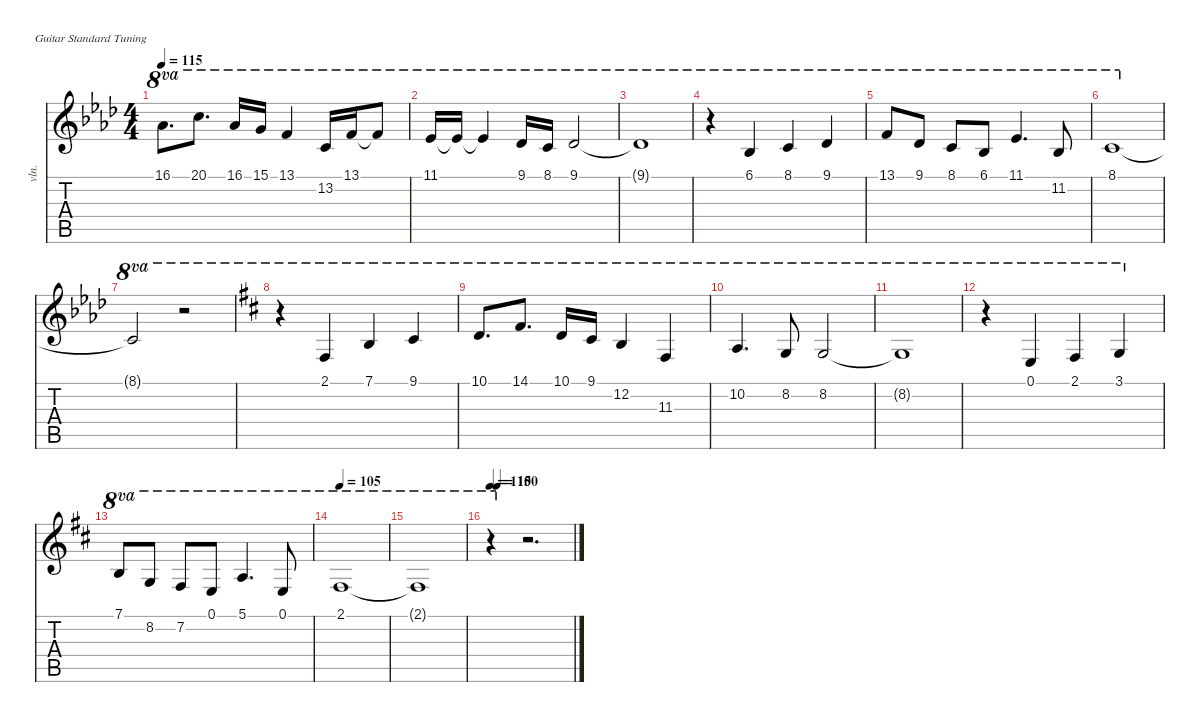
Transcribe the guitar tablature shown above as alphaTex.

\defaultSystemsLayout 4
\hideDynamics
\bracketExtendMode nobrackets
\track ("Key Dub" "vln.") {instrument synthstrings1}
\staff {score tabs}
\tuning (E4 B3 G3 D3 A2 E2)
\ts (4 4)
\tempo 115
\clef g2
\ks fminor
16.1{acc b}.8{d ot 8va dy f} 20.1{acc forcenatural}.8{d ot 8va} 16.1{acc b}.16{ot 8va} 15.1{acc forcenatural}.16{ot 8va} 13.1{acc forcenatural}.4{ot 8va} 13.2{acc forcenatural}.16{ot 8va} 13.1{acc forcenatural}.16{ot 8va} 13.1{t acc forcenatural}.8{ot 8va} |
11.1{acc b}.16{ot 8va} 11.1{t acc b}.16{ot 8va} 11.1{t acc b}.4{ot 8va} 9.1{acc b}.16{ot 8va} 8.1{acc forcenatural}.16{ot 8va} 9.1{acc b}.2{ot 8va} |
9.1{t acc b}.1{ot 8va} |
r.4{ot 8va} 6.1{acc b}.4{ot 8va} 8.1{acc forcenatural}.4{ot 8va} 9.1{acc b}.4{ot 8va} |
13.1{acc forcenatural}.8{ot 8va} 9.1{acc b}.8{ot 8va} 8.1{acc forcenatural}.8{ot 8va} 6.1{acc b}.8{ot 8va} 11.1{acc b}.4{d ot 8va} 11.2{acc b}.8{ot 8va} |
8.1{acc forcenatural}.1{ot 8va} |
8.1{t acc forcenatural}.2{ot 8va} r.2{ot 8va} |
\ks bminor
r.4{ot 8va} 2.1{acc #}.4{ot 8va} 7.1{acc forcenatural}.4{ot 8va} 9.1{acc #}.4{ot 8va} |
10.1{acc forcenatural}.8{d ot 8va} 14.1{acc #}.8{d ot 8va} 10.1{acc forcenatural}.16{ot 8va} 9.1{acc #}.16{ot 8va} 12.2{acc forcenatural}.4{ot 8va} 11.3{acc #}.4{ot 8va} |
10.2{acc forcenatural}.4{d ot 8va} 8.2{acc forcenatural}.8{ot 8va} 8.2{acc forcenatural}.2{ot 8va} |
8.2{t acc forcenatural}.1{ot 8va} |
r.4{ot 8va} 0.1{acc forcenatural}.4{ot 8va} 2.1{acc #}.4{ot 8va} 3.1{acc forcenatural}.4{ot 8va} |
7.1{acc forcenatural}.8{ot 8va} 8.2{acc forcenatural}.8{ot 8va} 7.2{acc #}.8{ot 8va} 0.1{acc forcenatural}.8{ot 8va} 5.1{acc forcenatural}.4{d ot 8va} 0.1{acc forcenatural}.8{ot 8va} |
\tempo 105
2.1{acc #}.1{ot 8va} |
2.1{t acc #}.1{ot 8va} |
\tempo 115
\tempo (100 0.0833333)
r.4{ot 8va} r.2{d}
